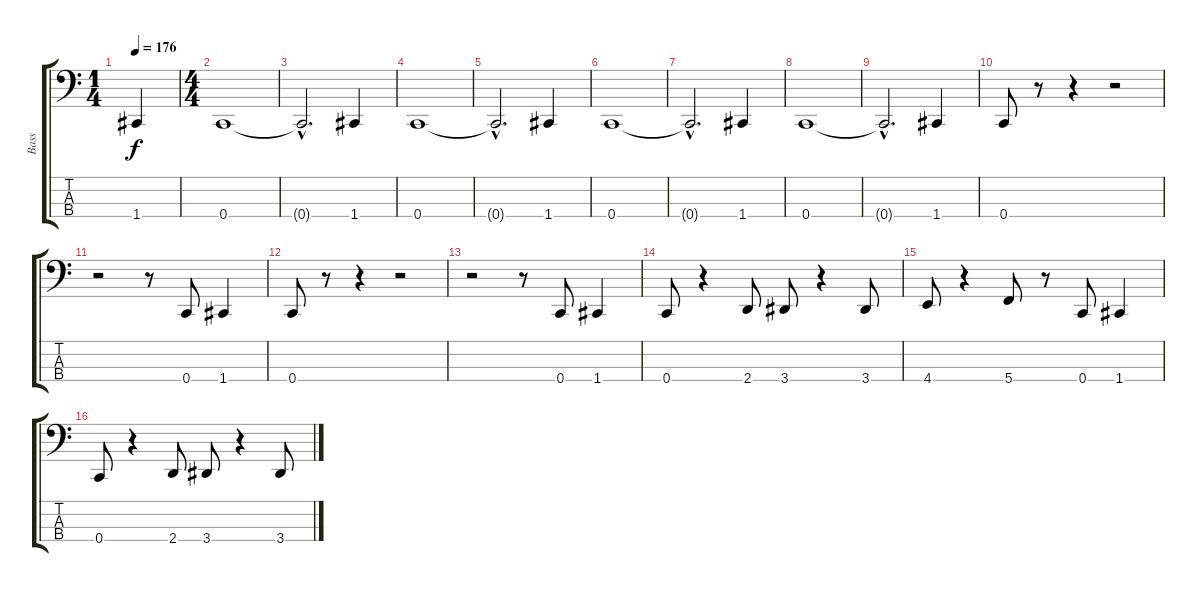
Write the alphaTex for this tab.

\track ("Bass" "Bass") {instrument electricbasspick}
\staff {score tabs}
\tuning (F2 C2 G1 C1) {hide}
\ts (1 4)
\tempo 176
\clef f4
\ks c
1.4.4{dy f instrument electricbasspick} |
\ts (4 4)
0.4.1 |
0.4{hac t}.2{d} 1.4.4 |
0.4.1 |
0.4{hac t}.2{d} 1.4.4 |
0.4.1 |
0.4{hac t}.2{d} 1.4.4 |
0.4.1 |
0.4{hac t}.2{d} 1.4.4 |
0.4.8 r.8 r.4 r.2 |
r.2 r.8 0.4.8 1.4.4 |
0.4.8 r.8 r.4 r.2 |
r.2 r.8 0.4.8 1.4.4 |
0.4.8 r.4 2.4.8 3.4.8 r.4 3.4.8 |
4.4.8 r.4 5.4.8 r.8 0.4.8 1.4.4 |
0.4.8 r.4 2.4.8 3.4.8 r.4 3.4.8
